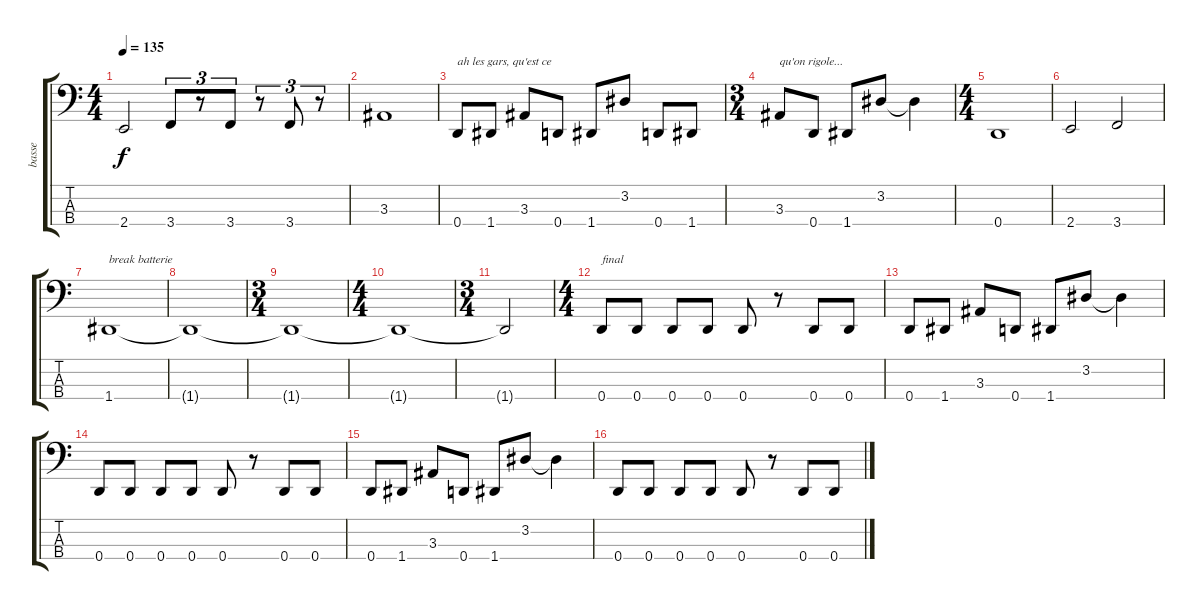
\track ("basse" "basse") {instrument electricbasspick}
\staff {score tabs}
\tuning (F2 C2 G1 D1) {hide}
\ts (4 4)
\tempo 135
\clef f4
\ks c
2.4.2{dy f} 3.4.8{tu (3 2)} r.8{tu (3 2)} 3.4.8{tu (3 2)} r.8{tu (3 2)} 3.4.8{tu (3 2)} r.8{tu (3 2)} |
3.3.1 |
0.4.8{txt "ah les gars, qu'est ce "} 1.4.8 3.3.8 0.4.8 1.4.8 3.2.8 0.4.8 1.4.8 |
\ts (3 4)
3.3.8{txt "qu'on rigole..."} 0.4.8 1.4.8 3.2.8 3.2{t}.4 |
\ts (4 4)
0.4.1 |
2.4.2 3.4.2 |
1.4.1{txt "break batterie"} |
1.4{t}.1 |
\ts (3 4)
1.4{t}.1 |
\ts (4 4)
1.4{t}.1 |
\ts (3 4)
1.4{t}.2 |
\ts (4 4)
0.4.8{txt "final"} 0.4.8 0.4.8 0.4.8 0.4.8 r.8 0.4.8 0.4.8 |
0.4.8 1.4.8 3.3.8 0.4.8 1.4.8 3.2.8 3.2{t}.4 |
0.4.8 0.4.8 0.4.8 0.4.8 0.4.8 r.8 0.4.8 0.4.8 |
0.4.8 1.4.8 3.3.8 0.4.8 1.4.8 3.2.8 3.2{t}.4 |
0.4.8 0.4.8 0.4.8 0.4.8 0.4.8 r.8 0.4.8 0.4.8
